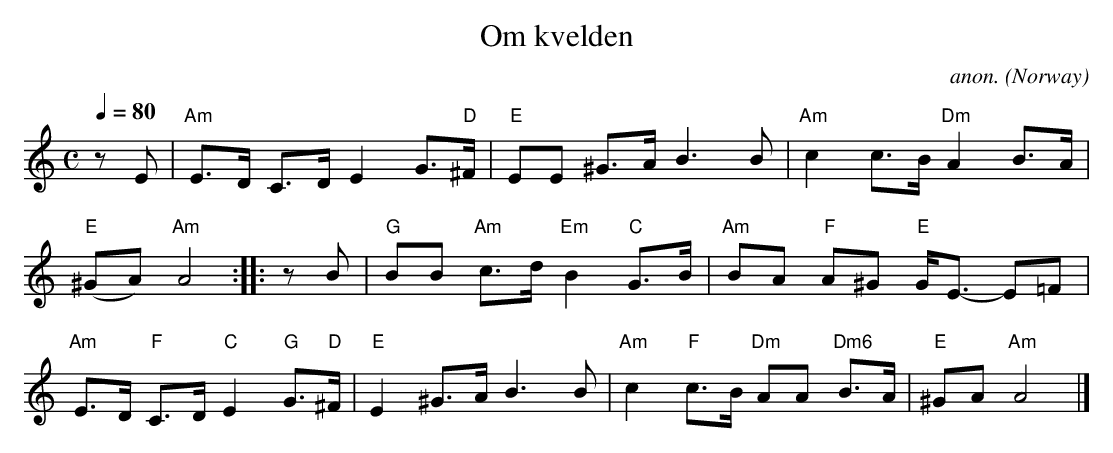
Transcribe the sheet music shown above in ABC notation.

X:1
T:Om kvelden
C:anon.
O:Norway
M:C
L:1/8
Q:1/4=80
K:Am
z E|"Am"E>D C>D  E2 G>"D"^F|"E"EE ^G>AB3B|"Am"c2 c>B "Dm"A2B>A|
"E"(^GA)"Am"A4 :: z B|"G"BB "Am"c>d "Em"B2 "C"G>B|"Am"BA "F"A^G "E"G<E- E=F|
"Am"E>D "F"C>D "C"E2 "G"G>"D"^F|"E"E2 ^G>A B3B|"Am"c2 "F"c>B "Dm"AA "Dm6"B>A|"E"^GA "Am"A4|]
